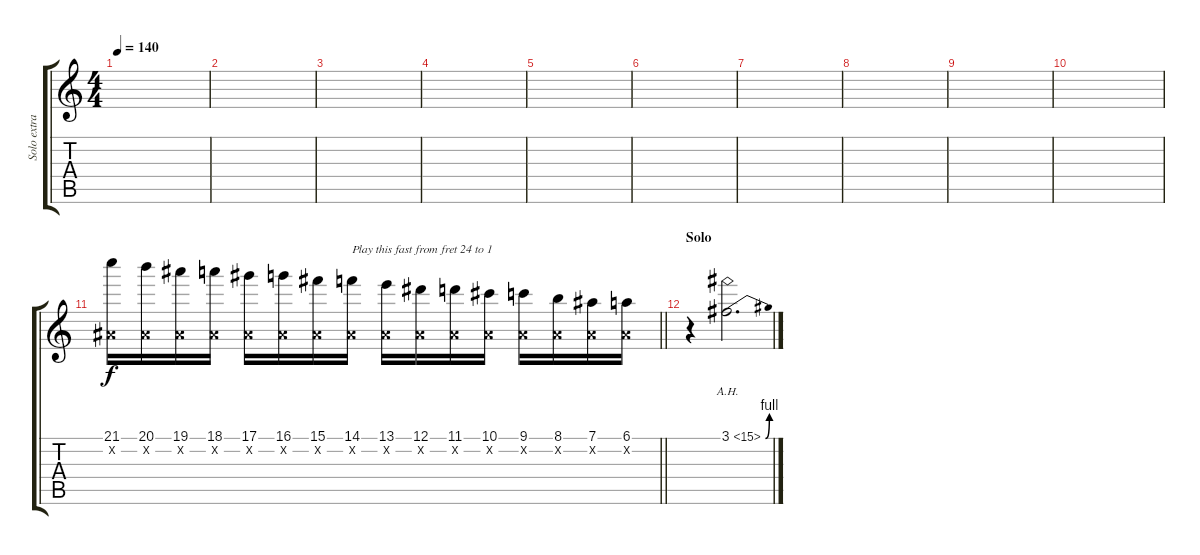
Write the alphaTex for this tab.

\track ("Solo extra effects and final tapping" "Solo extra") {instrument overdrivenguitar}
\staff {score tabs}
\tuning (Eb4 Bb3 Gb3 Db3 Ab2 Eb2) {hide}
\ts (4 4)
\tempo 140
\clef g2
\ks c
|
|
|
|
|
|
|
|
|
|
\barLineRight lightlight
(21.1 0.2{x}).16 (20.1 0.2{x}).16 (19.1 0.2{x}).16 (18.1 0.2{x}).16 (17.1 0.2{x}).16 (16.1 0.2{x}).16 (15.1 0.2{x}).16 (14.1 0.2{x}).16{txt "Play this fast from fret 24 to 1"} (13.1 0.2{x}).16 (12.1 0.2{x}).16 (11.1 0.2{x}).16 (10.1 0.2{x}).16 (9.1 0.2{x}).16 (8.1 0.2{x}).16 (7.1 0.2{x}).16 (6.1 0.2{x}).16 |
\section ("" "Solo")
r.4 3.1{be (bend 0 0 60 4) ah 12}.2{d}
